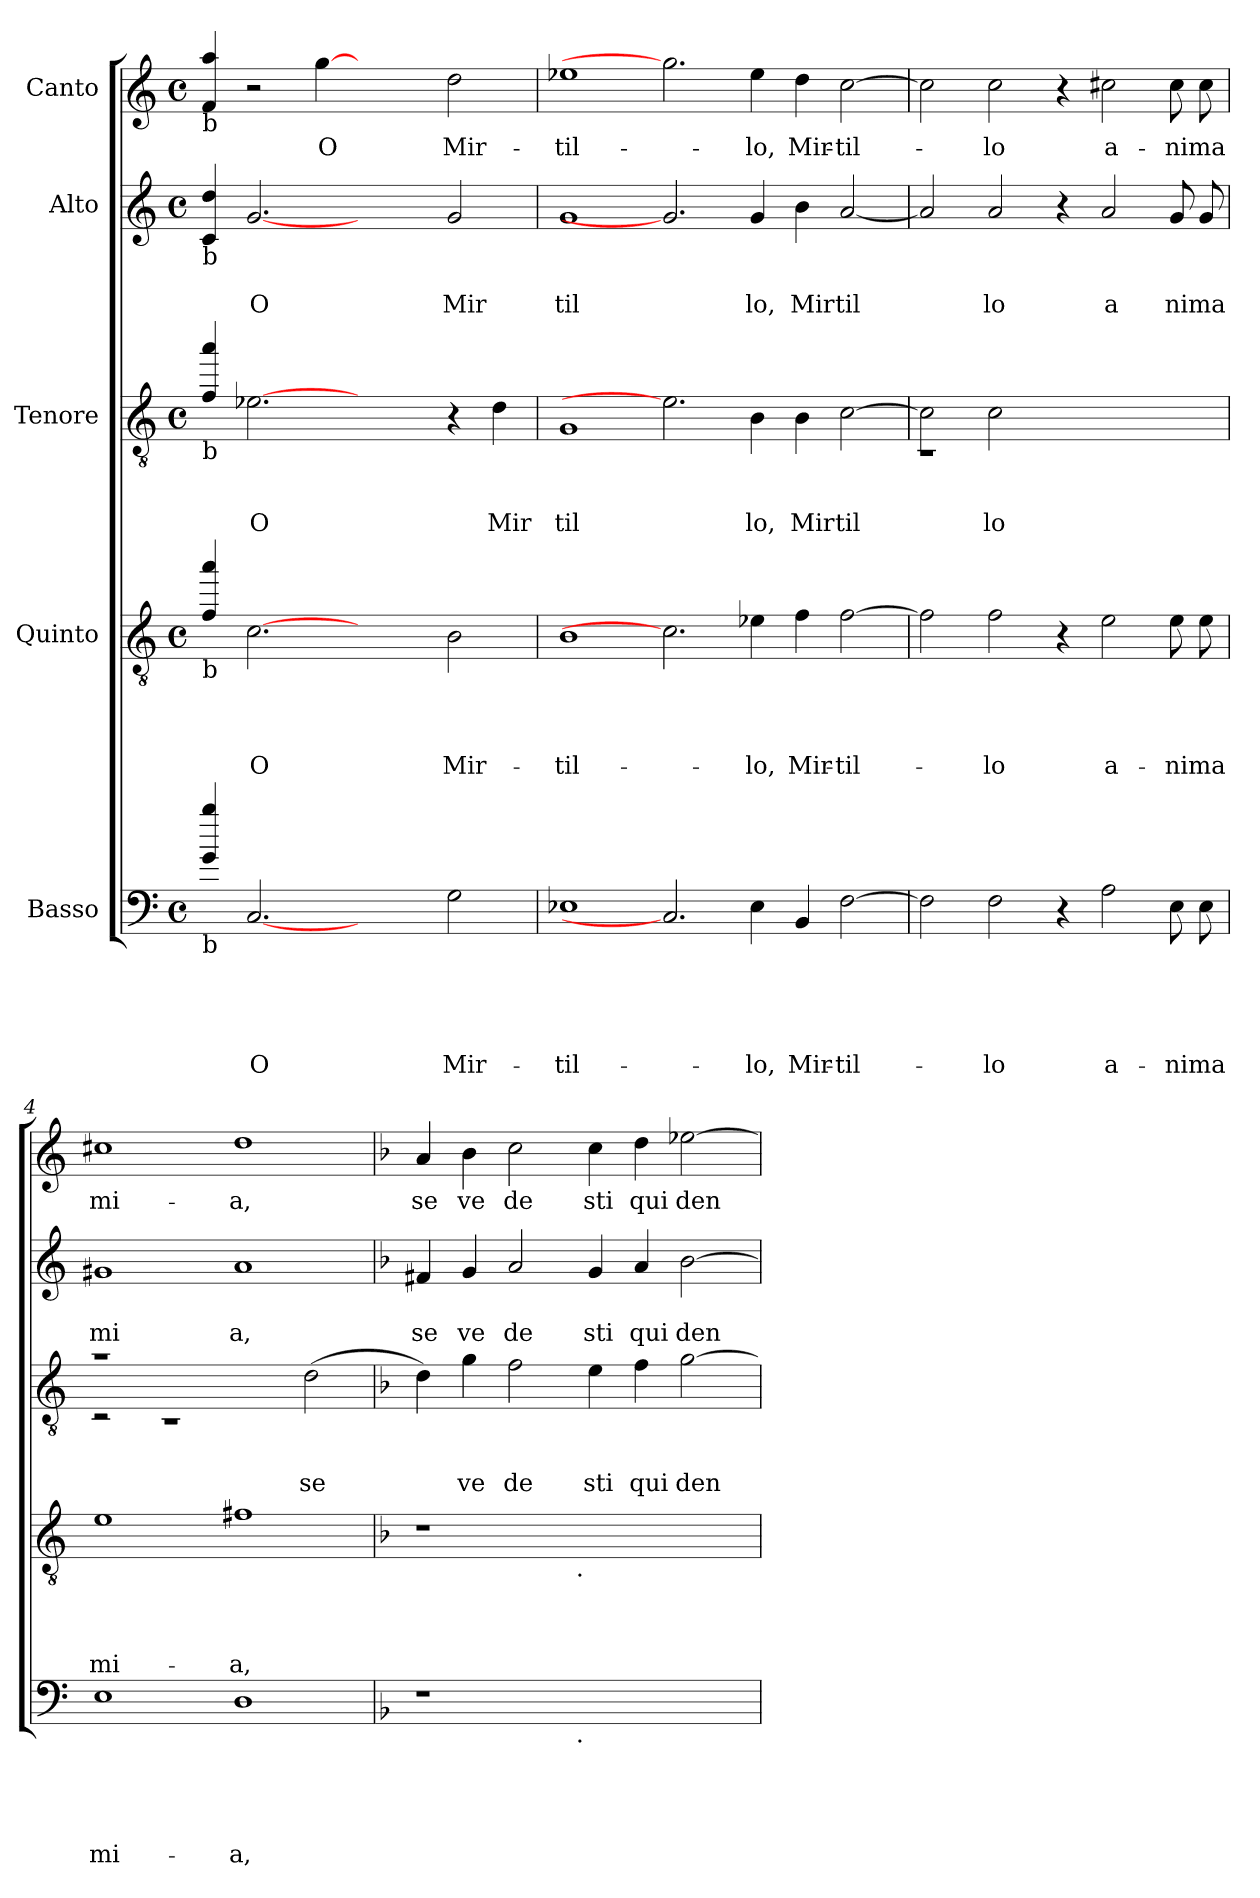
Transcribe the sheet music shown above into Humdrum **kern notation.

**kern	**text	**text	**text	**text	**text	**kern	**text	**text	**text	**text	**kern	**text	**text	**text	**kern	**text	**text	**kern	**text
*part5	*part5	*part5	*part5	*part5	*part5	*part4	*part4	*part4	*part4	*part4	*part3	*part3	*part3	*part3	*part2	*part2	*part2	*part1	*part1
*staff5	*staff5	*staff5	*staff5	*staff5	*staff5	*staff4	*staff4	*staff4	*staff4	*staff4	*staff3	*staff3	*staff3	*staff3	*staff2	*staff2	*staff2	*staff1	*staff1
*I"Basso	*	*	*	*	*	*I"Quinto	*	*	*	*	*I"Tenore	*	*	*	*I"Alto	*	*	*I"Canto	*
*clefF4	*	*	*	*	*	*clefGv2	*	*	*	*	*clefGv2	*	*	*	*clefG2	*	*	*clefG2	*
*k[]	*	*	*	*	*	*k[]	*	*	*	*	*k[]	*	*	*	*k[]	*	*	*k[]	*
*C:	*	*	*	*	*	*C:	*	*	*	*	*C:	*	*	*	*C:	*	*	*C:	*
*M4/4	*	*	*	*	*	*M4/4	*	*	*	*	*M4/4	*	*	*	*M4/4	*	*	*M4/4	*
*met(c)	*	*	*	*	*	*met(c)	*	*	*	*	*met(c)	*	*	*	*met(c)	*	*	*met(c)	*
=1	=1	=1	=1	=1	=1	=1	=1	=1	=1	=1	=1	=1	=1	=1	=1	=1	=1	=1	=1
!	!	!	!	!	!	!	!	!	!	!	!	!	!	!	!	!	!	!LO:TX:b:t=b	!
!	!	!	!	!	!	!	!	!	!	!	!	!	!	!	!LO:TX:b:t=b	!	!	!	!
!	!	!	!	!	!	!	!	!	!	!	!LO:TX:b:t=b	!	!	!	!	!	!	!	!
!	!	!	!	!	!	!LO:TX:b:t=b	!	!	!	!	!	!	!	!	!	!	!	!	!
!LO:TX:b:t=b	!	!	!	!	!	!	!	!	!	!	!	!	!	!	!	!	!	!	!
4g/ 4bb/	.	.	.	.	.	4f/ 4aa/	.	.	.	.	4f/ 4aa/	.	.	.	4c/ 4dd/	.	.	4f/ 4aa/	.
!	!	!	!	!	!LO:LY:b	!	!	!	!	!LO:LY:b	!	!	!	!LO:LY:b	!	!	!LO:LY:b	!	!
[2.C	.	.	.	.	O	[2.c	.	.	.	O	[2.e-X	.	.	O	[2.g	.	O	2r	.
!	!	!	!	!	!	!	!	!	!	!	!	!	!	!	!	!	!	!	!LO:LY:b
.	.	.	.	.	.	.	.	.	.	.	.	.	.	.	.	.	.	[4gg	O
2.ryy	.	.	.	.	.	2.ryy	.	.	.	.	2.ryy	.	.	.	2.ryy	.	.	2.ryy	.
!	!	!	!	!	!LO:LY:b	!	!	!	!	!LO:LY:b	!	!	!	!	!	!	!LO:LY:b	!	!LO:LY:b
2G\	.	.	.	.	Mir-	2B\	.	.	.	Mir-	4r	.	.	.	2g/	.	Mir	2dd\	Mir-
!	!	!	!	!	!	!	!	!	!	!	!	!	!	!LO:LY:b	!	!	!	!	!
.	.	.	.	.	.	.	.	.	.	.	4d\	.	.	Mir	.	.	.	.	.
=2	=2	=2	=2	=2	=2	=2	=2	=2	=2	=2	=2	=2	=2	=2	=2	=2	=2	=2	=2
!	!	!	!	!	!LO:LY:b	!	!	!	!	!LO:LY:b	!	!	!	!LO:LY:b	!	!	!LO:LY:b	!	!LO:LY:b
1E-X	.	.	.	.	-til-	1B	.	.	.	-til-	1G	.	.	til	1g	.	til	1ee-X	-til-
2.C]	.	.	.	.	.	2.c]	.	.	.	.	2.e-]	.	.	.	2.g]	.	.	2.gg]	.
!	!	!	!	!	!LO:LY:b	!	!	!	!	!LO:LY:b	!	!	!	!LO:LY:b	!	!	!LO:LY:b	!	!LO:LY:b
4E-\	.	.	.	.	-lo,	4e-X\	.	.	.	-lo,	4B\	.	.	lo,	4g/	.	lo,	4ee-\	-lo,
!	!	!	!	!	!LO:LY:b	!	!	!	!	!LO:LY:b	!	!	!	!LO:LY:b	!	!	!LO:LY:b	!	!LO:LY:b
4BB/	.	.	.	.	Mir-	4f\	.	.	.	Mir-	4B\	.	.	Mir	4b\	.	Mir	4dd\	Mir-
!	!	!	!	!	!LO:LY:b	!	!	!	!	!LO:LY:b	!	!	!	!LO:LY:b	!	!	!LO:LY:b	!	!LO:LY:b
[>2F\	.	.	.	.	-til-	[>2f\	.	.	.	-til-	[>2c\	.	.	til	[<2a/	.	til	[>2cc\	-til-
=3	=3	=3	=3	=3	=3	=3	=3	=3	=3	=3	=3	=3	=3	=3	=3	=3	=3	=3	=3
*	*	*	*	*	*	*	*	*	*	*	*^	*	*	*	*	*	*	*	*
2F\]	.	.	.	.	.	2f\]	.	.	.	.	2c\]	1rC	.	.	.	2a/]	.	.	2cc\]	.
!	!	!	!	!	!LO:LY:b	!	!	!	!	!LO:LY:b	!	!	!	!	!LO:LY:b	!	!	!LO:LY:b	!	!LO:LY:b
2F\	.	.	.	.	-lo	2f\	.	.	.	-lo	2c\	.	.	.	lo	2a/	.	lo	2cc\	-lo
4r	.	.	.	.	.	4r	.	.	.	.	1ryy	1ryy	.	.	.	4r	.	.	4r	.
!	!	!	!	!	!LO:LY:b	!	!	!	!	!LO:LY:b	!	!	!	!	!	!	!	!LO:LY:b	!	!LO:LY:b
2A\	.	.	.	.	a-	2e\	.	.	.	a-	.	.	.	.	.	2a/	.	a	2cc#X\	a-
!	!	!	!	!	!LO:LY:b	!	!	!	!	!LO:LY:b	!	!	!	!	!	!	!	!LO:LY:b	!	!LO:LY:b
8E\	.	.	.	.	-nima	8e\	.	.	.	-nima	.	.	.	.	.	8g/	.	nima	8cc#\	-nima
8E\	.	.	.	.	.	8e\	.	.	.	.	.	.	.	.	.	8g/	.	.	8cc#\	.
=4	=4	=4	=4	=4	=4	=4	=4	=4	=4	=4	=4	=4	=4	=4	=4	=4	=4	=4	=4	=4
!	!	!	!	!	!LO:LY:b	!	!	!	!	!LO:LY:b	!	!	!	!	!	!	!	!LO:LY:b	!	!LO:LY:b
1E	.	.	.	.	mi-	1e	.	.	.	mi-	1ra	2rC	.	.	.	1g#X	.	mi	1cc#X	mi-
.	.	.	.	.	.	.	.	.	.	.	.	1rC	.	.	.	.	.	.	.	.
!	!	!	!	!	!LO:LY:b	!	!	!	!	!LO:LY:b	!	!	!	!	!	!	!	!LO:LY:b	!	!LO:LY:b
1D	.	.	.	.	-a,	1f#X	.	.	.	-a,	1ryy	.	.	.	.	1a	.	a,	1dd	-a,
!	!	!	!	!	!	!	!	!	!	!	!	!	!	!	!LO:LY:b	!	!	!	!	!
.	.	.	.	.	.	.	.	.	.	.	.	(>2d\	.	.	se	.	.	.	.	.
*	*	*	*	*	*	*	*	*	*	*	*v	*v	*	*	*	*	*	*	*	*
!!LO:LB:g=z
=5	=5	=5	=5	=5	=5	=5	=5	=5	=5	=5	=5	=5	=5	=5	=5	=5	=5	=5	=5
*k[b-]	*	*	*	*	*	*k[b-]	*	*	*	*	*k[b-]	*	*	*	*k[b-]	*	*	*k[b-]	*
*F:	*	*	*	*	*	*F:	*	*	*	*	*F:	*	*	*	*F:	*	*	*F:	*
*	*	*	*	*	*	*	*	*	*	*	*^	*	*	*	*	*	*	*	*
!	!	!	!	!	!	!	!	!	!	!	!	!	!	!	!	!	!	!LO:LY:b	!	!LO:LY:b
*^	*	*	*	*	*	*^	*	*	*	*	*v	*v	*	*	*	*	*	*	*	*
1r	2ryy	.	.	.	.	.	1r	2ryy	.	.	.	.	4d\)	.	.	.	4f#X/	.	se	4a/	se
!	!	!	!	!	!	!	!	!	!	!	!	!	!	!	!	!LO:LY:b	!	!	!LO:LY:b	!	!LO:LY:b
.	.	.	.	.	.	.	.	.	.	.	.	.	4g\	.	.	ve	4g/	.	ve	4b-\	ve
!	!	!	!	!	!	!	!	!	!	!	!	!	!	!	!	!LO:LY:b	!	!	!LO:LY:b	!	!LO:LY:b
.	4...ryy	.	.	.	.	.	.	4...ryy	.	.	.	.	2f\	.	.	de	2a/	.	de	2cc\	de
!	!	!	!	!	!	!	!	!LO:TX:b:t=.	!	!	!	!	!	!	!	!	!	!	!	!	!
!	!LO:TX:b:t=.	!	!	!	!	!	!	!	!	!	!	!	!	!	!	!	!	!	!	!	!
.	1ryy	.	.	.	.	.	.	1ryy	.	.	.	.	.	.	.	.	.	.	.	.	.
!	!	!	!	!	!	!	!	!	!	!	!	!	!	!	!	!LO:LY:b	!	!	!LO:LY:b	!	!LO:LY:b
1ryy	.	.	.	.	.	.	1ryy	.	.	.	.	.	4e\	.	.	sti	4g/	.	sti	4cc\	sti
!	!	!	!	!	!	!	!	!	!	!	!	!	!	!	!	!LO:LY:b	!	!	!LO:LY:b	!	!LO:LY:b
.	.	.	.	.	.	.	.	.	.	.	.	.	4f\	.	.	qui	4a/	.	qui	4dd\	qui
!	!	!	!	!	!	!	!	!	!	!	!	!	!	!	!	!LO:LY:b	!	!	!LO:LY:b	!	!LO:LY:b
.	.	.	.	.	.	.	.	.	.	.	.	.	[>2g\	.	.	den	[>2b-\	.	den	[>2ee-X\	den
.	32ryy	.	.	.	.	.	.	32ryy	.	.	.	.	.	.	.	.	.	.	.	.	.
*v	*v	*	*	*	*	*	*	*	*	*	*	*	*	*	*	*	*	*	*	*	*
*	*	*	*	*	*	*v	*v	*	*	*	*	*	*	*	*	*	*	*	*	*
=	=	=	=	=	=	=	=	=	=	=	=	=	=	=	=	=	=	=	=
*-	*-	*-	*-	*-	*-	*-	*-	*-	*-	*-	*-	*-	*-	*-	*-	*-	*-	*-	*-
